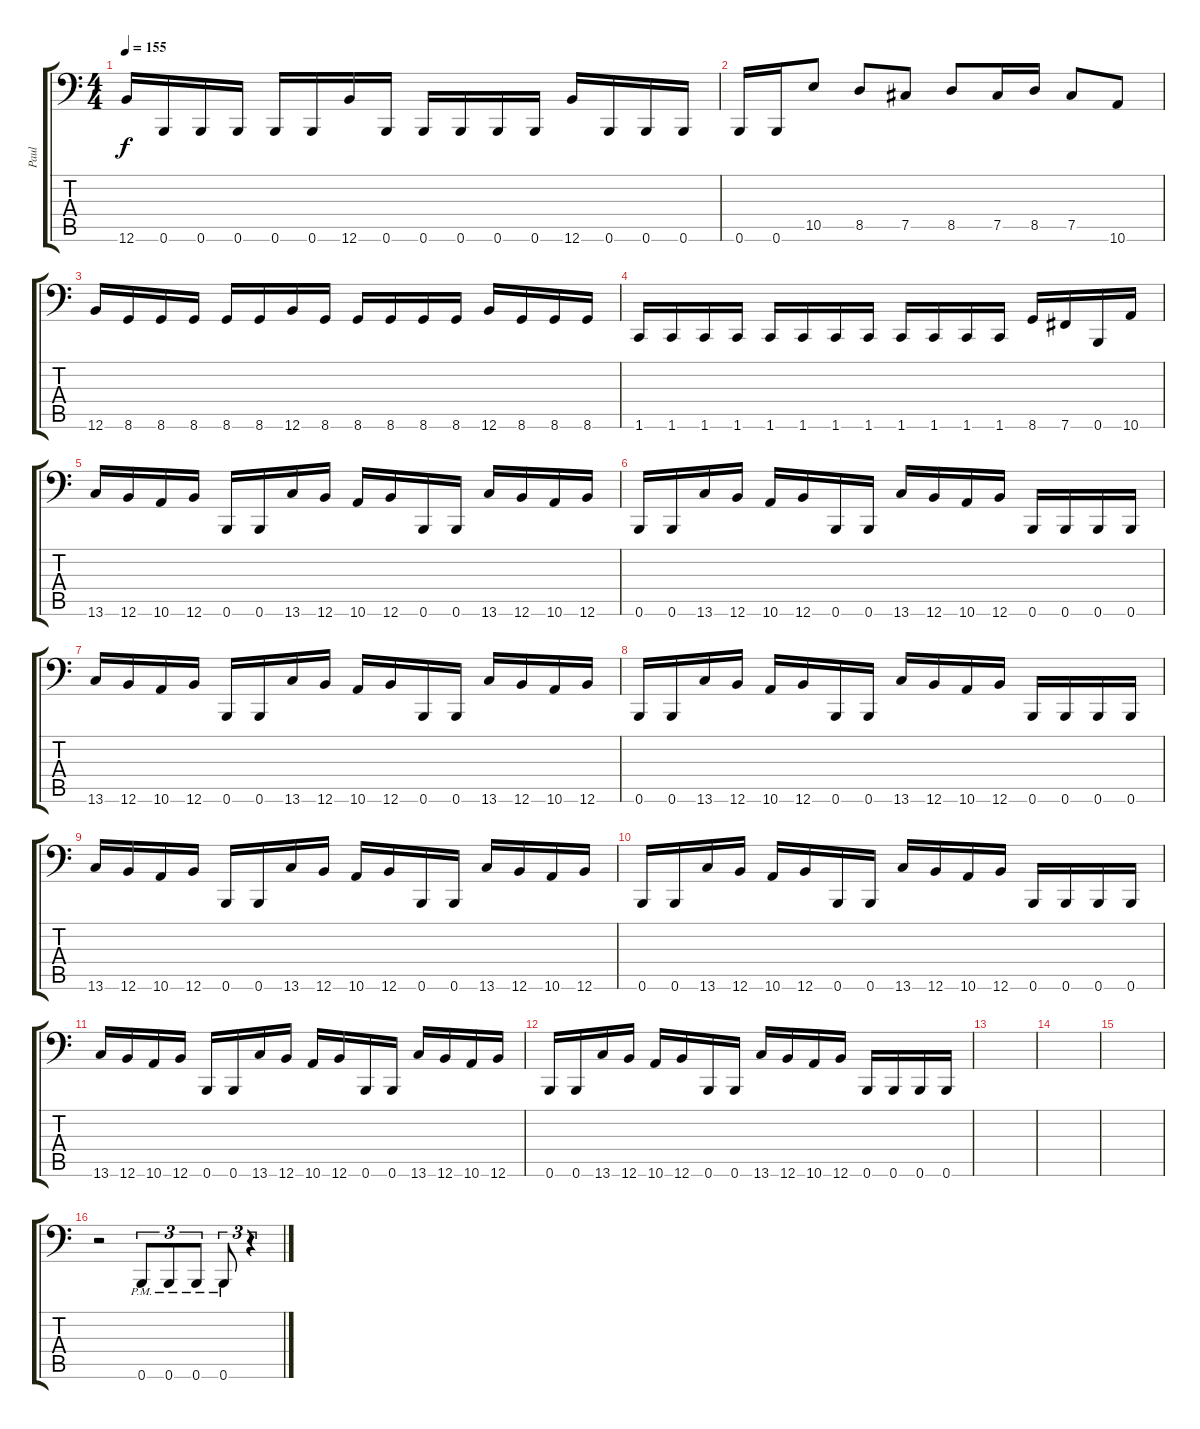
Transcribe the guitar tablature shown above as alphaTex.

\track ("Paul" "Paul") {instrument electricbassfinger}
\staff {score tabs}
\tuning (Db3 Ab2 E2 B1 Gb1 B0) {hide}
\ts (4 4)
\tempo 155
\clef f4
\ks c
12.6.16{dy f} 0.6.16 0.6.16 0.6.16 0.6.16 0.6.16 12.6.16 0.6.16 0.6.16 0.6.16 0.6.16 0.6.16 12.6.16 0.6.16 0.6.16 0.6.16 |
0.6.16 0.6.16 10.5.8 8.5.8 7.5.8 8.5.8 7.5.16 8.5.16 7.5.8 10.6.8 |
12.6.16 8.6.16 8.6.16 8.6.16 8.6.16 8.6.16 12.6.16 8.6.16 8.6.16 8.6.16 8.6.16 8.6.16 12.6.16 8.6.16 8.6.16 8.6.16 |
1.6.16 1.6.16 1.6.16 1.6.16 1.6.16 1.6.16 1.6.16 1.6.16 1.6.16 1.6.16 1.6.16 1.6.16 8.6.16 7.6.16 0.6.16 10.6.16 |
13.6.16 12.6.16 10.6.16 12.6.16 0.6.16 0.6.16 13.6.16 12.6.16 10.6.16 12.6.16 0.6.16 0.6.16 13.6.16 12.6.16 10.6.16 12.6.16 |
0.6.16 0.6.16 13.6.16 12.6.16 10.6.16 12.6.16 0.6.16 0.6.16 13.6.16 12.6.16 10.6.16 12.6.16 0.6.16 0.6.16 0.6.16 0.6.16 |
13.6.16 12.6.16 10.6.16 12.6.16 0.6.16 0.6.16 13.6.16 12.6.16 10.6.16 12.6.16 0.6.16 0.6.16 13.6.16 12.6.16 10.6.16 12.6.16 |
0.6.16 0.6.16 13.6.16 12.6.16 10.6.16 12.6.16 0.6.16 0.6.16 13.6.16 12.6.16 10.6.16 12.6.16 0.6.16 0.6.16 0.6.16 0.6.16 |
13.6.16 12.6.16 10.6.16 12.6.16 0.6.16 0.6.16 13.6.16 12.6.16 10.6.16 12.6.16 0.6.16 0.6.16 13.6.16 12.6.16 10.6.16 12.6.16 |
0.6.16 0.6.16 13.6.16 12.6.16 10.6.16 12.6.16 0.6.16 0.6.16 13.6.16 12.6.16 10.6.16 12.6.16 0.6.16 0.6.16 0.6.16 0.6.16 |
13.6.16 12.6.16 10.6.16 12.6.16 0.6.16 0.6.16 13.6.16 12.6.16 10.6.16 12.6.16 0.6.16 0.6.16 13.6.16 12.6.16 10.6.16 12.6.16 |
0.6.16 0.6.16 13.6.16 12.6.16 10.6.16 12.6.16 0.6.16 0.6.16 13.6.16 12.6.16 10.6.16 12.6.16 0.6.16 0.6.16 0.6.16 0.6.16 |
|
|
|
r.2 0.6{pm}.8{tu (3 2)} 0.6{pm}.8{tu (3 2)} 0.6{pm}.8{tu (3 2)} 0.6{pm}.8{tu (3 2)} r.4{tu (3 2)}
